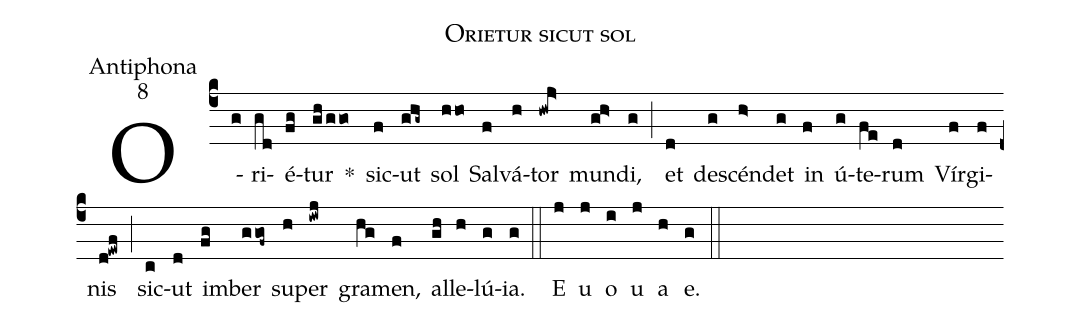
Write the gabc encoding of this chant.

name:Orietur sicut sol;
office-part:Antiphona;
mode:8;
%%
(c4) O(g)ri(gd)é(fg)tur(gh!/g!/go) *() sic(f)ut(ghg~) sol(h!/ho) Sal(f)vá(h)tor(hwj>) mun(gh>)di,(g) (;) et(d) de(g)scén(h>)det(g) in(f) ú(g)te(fe)rum(d) Vír(f)gi(f)nis(d!ewf) (;) sic(c)ut(d) im(fg)ber(g!/gof~) su(h)per(iwj) gra(hg)men,(f) al(gh)le(h)lú(g)ia.(g) (::) E(j) u(j) o(i) u(j) a(h) e.(g) (::)
